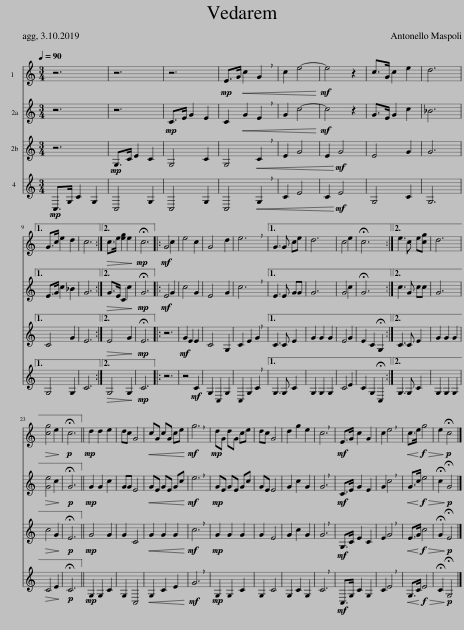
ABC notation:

X:1
%%score 1 2 3 4
L:1/8
Q:1/4=90
M:3/4
I:linebreak $
K:C
V:1 treble
V:2 treble
V:3 treble
V:4 treble
V:1
 z6 | z6 | z6 |!mp! E>G!<(! c2 !breath!G2 | c2 e4-!<)! | %5
!mf! e4 z2 | c>G c2 e2 | d6 |1$ G>c e2 d2 | c6 :|2 %10
!>(! c>e [eg]2 e2!>)! |!mp! !fermata!c6 |:!mf! G4 c2 | e4 c2 | G4 d2 | %15
 !breath!e6 |1 G3 G ce | d6 | c4 e2 | !fermata!c6 :|2 %20
 e3 c e[cg] | d6 |$!>(! [cg]4 e2!>)! |!p! !fermata!c6 ||!mp! d2 d2 e2 | %25
 dc G4 |!<(! cG cG ce!<)! |!mf! !breath!g6 |!mp! dG dG ce | dc G4 | %30
 d2 g2 e2 | !breath!c6 |!mf! E>G c2 G2 | c2 !breath!e4 |!<(! c>e!<)!!f!!>(! g4 | %35
 e2!p! !fermata!c4!>)! |] %36
V:2
 z6 | z6 |!mp! C>E G2 E2 | C2!<(! G2 !breath!E2 | G2 c4-!<)! | %5
!mf! c4 z2 | G>E G2 c2 | _B6 |1$ E>G c2 _B2 | G6 :|2 %10
!>(! G>E C2 c2!>)! |!mp! !fermata!G6 |:!mf! E4 G2 | c4 G2 | E4 G2 | %15
 !breath!c6 |1 E3 E GG | G6 | G4 c2 | !fermata!G6 :|2 %20
 c3 G cc | G6 |$!>(! [Ge]4 c2!>)! |!p! !fermata!G6 ||!mp! G2 G2 c2 | %25
 GG E4 |!<(! GE GE Gc!<)! |!mf! !breath!e6 |!mp! GE GE Gc | GE E4 | %30
 G2 c2 G2 | !breath!G6 |!mf! C>E G2 E2 | G2 !breath!c4 |!<(! G>c!<)!!f!!>(! e4 | %35
 !fermata!c2!p! !fermata!G4!>)! |] %36
V:3
 z6 |!mp! G,>C E2 C2 | G,4 C2 | G,4!<(! !breath!C2 | E2 G4 | %5
 E2!<)!!mf! G4 | E4 G2 | G6 |1$ C4 G2 | E6 :|2 %10
!>(! E4 G2!>)! |!mp! !fermata!E6 |: z6 |!mf! G2 E2 E2 | C4 G,2 | %15
 C2 E2 !breath!G2 |1 C3 C E2 | G2 G2 G2 | E4 G2 | E2 C2 !fermata!G,2 :|2 %20
 C3 C E2 | G2 G2 G2 |$!>(! c4 G2!>)! |!p! !fermata!E6 ||!mp! G4 G2 | %25
 G2 C4 |!<(! G2 G2 G2!<)! |!mf! !breath!c6 |!mp! G2 G2 G2 | G2 E4 | %30
 G2 c2 G2 | !breath!G6 |!mf! G,>C E2 C2 | E2 !breath!G4 |!<(! E>G!<)!!f!!>(! c4 | %35
 !fermata!G2!p! !fermata!E4!>)! |] %36
V:4
!mp! C,>G, C2 G,2 | C,4 G,2 | C,4 G,2 | C,4!<(! !breath!G,2 | C2 E4 | %5
 C2!<)!!mf! E4 | G,4 C2 | G,6 |1$ G,4 G,2 | C6 :|2 %10
!>(! G,4 G,2!>)! |!mp! C6 |: z6 | z4!mf! C2 | G,2 C,2 G,2 | %15
 C,2 G,2 !breath!C2 |1 G,3 G, C2 | G,2 G,2 G,2 | C4 E2 | C2 G,2 !fermata!C,2 :|2 %20
 G,3 G, C2 | G,2 G,2 G,2 |$!>(! C4 E2!>)! |!p! !fermata!C6 ||!mp! G,2 G,2 C2 | %25
 G,2 C,4 |!<(! G,2 C2 E2!<)! |!mf! !breath!G6 |!mp! G,2 G,2 C2 | G,2 C4 | %30
 G,2 C2 G,2 | !breath!C6 |!mf! C,>G, C2 G,2 | C2 !breath!E4 |!<(! G,>C!<)!!f!!>(! E4 | %35
 !fermata!C2!p! !fermata!G,4!>)! |] %36
